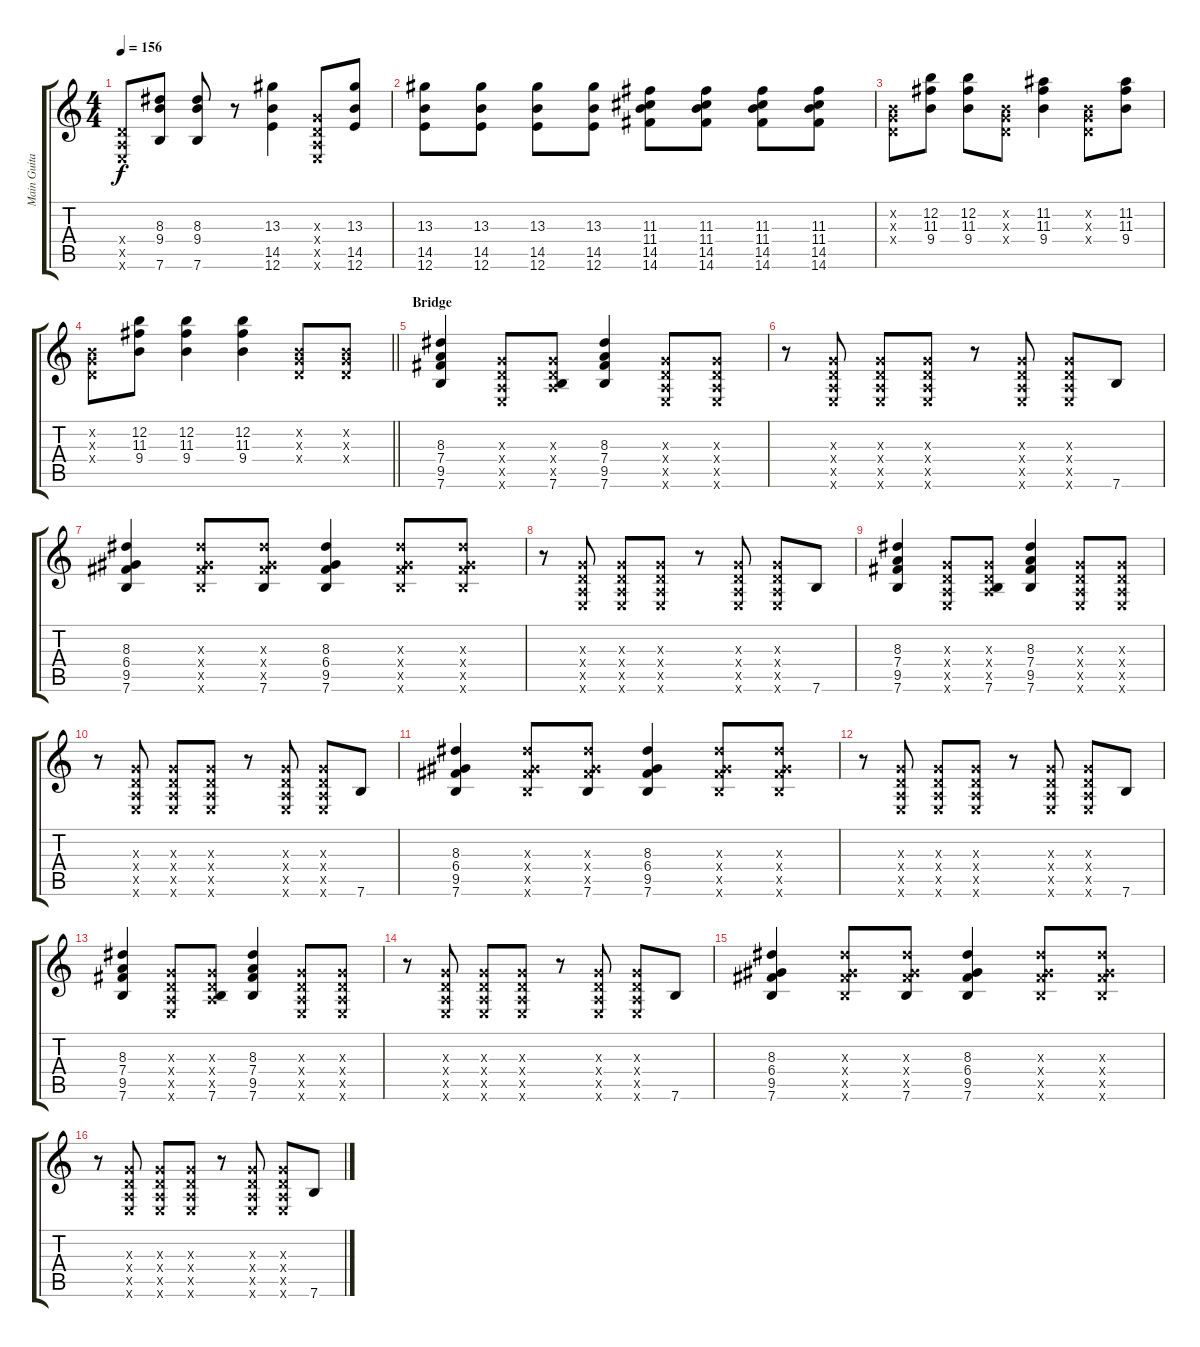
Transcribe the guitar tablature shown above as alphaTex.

\track ("Main Guitar" "Main Guita") {instrument electricguitarclean}
\staff {score tabs}
\tuning (E4 B3 G3 D3 A2 E2) {hide}
\ts (4 4)
\tempo 156
\clef g2
\ks c
(0.4{x} 0.5{x} 0.6{x}).8{dy f} (8.3 9.4 7.6).8 (8.3 9.4 7.6).8 r.8 (13.3 14.5 12.6).4 (0.3{x} 0.4{x} 0.5{x} 0.6{x}).8 (13.3 14.5 12.6).8 |
(13.3 14.5 12.6).8 (13.3 14.5 12.6).8 (13.3 14.5 12.6).8 (13.3 14.5 12.6).8 (11.3 11.4 14.5 14.6).8 (11.3 11.4 14.5 14.6).8 (11.3 11.4 14.5 14.6).8 (11.3 11.4 14.5 14.6).8 |
(0.2{x} 0.3{x} 0.4{x}).8 (12.2 11.3 9.4).8 (12.2 11.3 9.4).8 (0.2{x} 0.3{x} 0.4{x}).8 (11.2 11.3 9.4).4 (0.2{x} 0.3{x} 0.4{x}).8 (11.2 11.3 9.4).8 |
\barLineRight lightlight
(0.2{x} 0.3{x} 0.4{x}).8 (12.2 11.3 9.4).8 (12.2 11.3 9.4).4 (12.2 11.3 9.4).4 (0.2{x} 0.3{x} 0.4{x}).8 (0.2{x} 0.3{x} 0.4{x}).8 |
\section ("" "Bridge")
(8.3 7.4 9.5 7.6).4 (0.3{x} 0.4{x} 0.5{x} 0.6{x}).8 (0.3{x} 0.4{x} 0.5{x} 7.6).8 (8.3 7.4 9.5 7.6).4 (0.3{x} 0.4{x} 0.5{x} 0.6{x}).8 (0.3{x} 0.4{x} 0.5{x} 0.6{x}).8 |
r.8 (0.3{x} 0.4{x} 0.5{x} 0.6{x}).8 (0.3{x} 0.4{x} 0.5{x} 0.6{x}).8 (0.3{x} 0.4{x} 0.5{x} 0.6{x}).8 r.8 (0.3{x} 0.4{x} 0.5{x} 0.6{x}).8 (0.3{x} 0.4{x} 0.5{x} 0.6{x}).8 7.6.8 |
(8.3 6.4 9.5 7.6).4 (8.3{x} 6.4{x} 9.5{x} 7.6{x}).8 (8.3{x} 6.4{x} 9.5{x} 7.6).8 (8.3 6.4 9.5 7.6).4 (8.3{x} 6.4{x} 9.5{x} 7.6{x}).8 (8.3{x} 6.4{x} 9.5{x} 7.6{x}).8 |
r.8 (0.3{x} 0.4{x} 0.5{x} 0.6{x}).8 (0.3{x} 0.4{x} 0.5{x} 0.6{x}).8 (0.3{x} 0.4{x} 0.5{x} 0.6{x}).8 r.8 (0.3{x} 0.4{x} 0.5{x} 0.6{x}).8 (0.3{x} 0.4{x} 0.5{x} 0.6{x}).8 7.6.8 |
(8.3 7.4 9.5 7.6).4 (0.3{x} 0.4{x} 0.5{x} 0.6{x}).8 (0.3{x} 0.4{x} 0.5{x} 7.6).8 (8.3 7.4 9.5 7.6).4 (0.3{x} 0.4{x} 0.5{x} 0.6{x}).8 (0.3{x} 0.4{x} 0.5{x} 0.6{x}).8 |
r.8 (0.3{x} 0.4{x} 0.5{x} 0.6{x}).8 (0.3{x} 0.4{x} 0.5{x} 0.6{x}).8 (0.3{x} 0.4{x} 0.5{x} 0.6{x}).8 r.8 (0.3{x} 0.4{x} 0.5{x} 0.6{x}).8 (0.3{x} 0.4{x} 0.5{x} 0.6{x}).8 7.6.8 |
(8.3 6.4 9.5 7.6).4 (8.3{x} 6.4{x} 9.5{x} 7.6{x}).8 (8.3{x} 6.4{x} 9.5{x} 7.6).8 (8.3 6.4 9.5 7.6).4 (8.3{x} 6.4{x} 9.5{x} 7.6{x}).8 (8.3{x} 6.4{x} 9.5{x} 7.6{x}).8 |
r.8 (0.3{x} 0.4{x} 0.5{x} 0.6{x}).8 (0.3{x} 0.4{x} 0.5{x} 0.6{x}).8 (0.3{x} 0.4{x} 0.5{x} 0.6{x}).8 r.8 (0.3{x} 0.4{x} 0.5{x} 0.6{x}).8 (0.3{x} 0.4{x} 0.5{x} 0.6{x}).8 7.6.8 |
(8.3 7.4 9.5 7.6).4 (0.3{x} 0.4{x} 0.5{x} 0.6{x}).8 (0.3{x} 0.4{x} 0.5{x} 7.6).8 (8.3 7.4 9.5 7.6).4 (0.3{x} 0.4{x} 0.5{x} 0.6{x}).8 (0.3{x} 0.4{x} 0.5{x} 0.6{x}).8 |
r.8 (0.3{x} 0.4{x} 0.5{x} 0.6{x}).8 (0.3{x} 0.4{x} 0.5{x} 0.6{x}).8 (0.3{x} 0.4{x} 0.5{x} 0.6{x}).8 r.8 (0.3{x} 0.4{x} 0.5{x} 0.6{x}).8 (0.3{x} 0.4{x} 0.5{x} 0.6{x}).8 7.6.8 |
(8.3 6.4 9.5 7.6).4 (8.3{x} 6.4{x} 9.5{x} 7.6{x}).8 (8.3{x} 6.4{x} 9.5{x} 7.6).8 (8.3 6.4 9.5 7.6).4 (8.3{x} 6.4{x} 9.5{x} 7.6{x}).8 (8.3{x} 6.4{x} 9.5{x} 7.6{x}).8 |
r.8 (0.3{x} 0.4{x} 0.5{x} 0.6{x}).8 (0.3{x} 0.4{x} 0.5{x} 0.6{x}).8 (0.3{x} 0.4{x} 0.5{x} 0.6{x}).8 r.8 (0.3{x} 0.4{x} 0.5{x} 0.6{x}).8 (0.3{x} 0.4{x} 0.5{x} 0.6{x}).8 7.6.8
